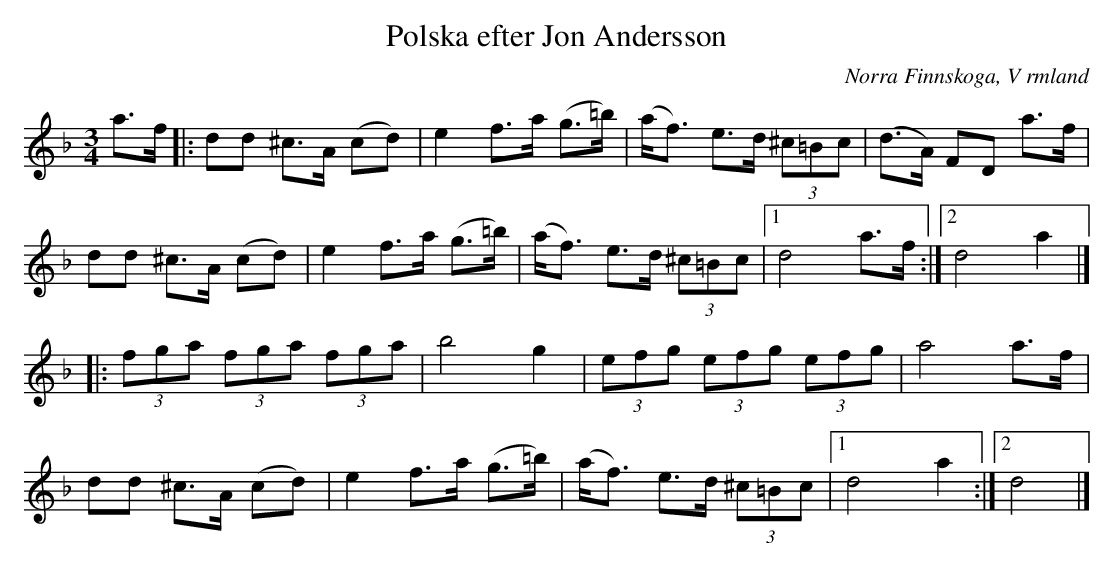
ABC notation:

X:1
T:Polska efter Jon Andersson
O:Norra Finnskoga, V rmland
M:3/4
L:1/8
K:Dm
a3/2f/2|:dd ^c3/2A/2 (cd)|e2 f3/2a/2 (g3/2=b/2)| (a/2f3/2) e3/2d/2 (3^c=Bc|(d3/2A/2) FD a3/2f/2|
dd ^c3/2A/2 (cd)|e2 f3/2a/2 (g3/2=b/2)| (a/2f3/2) e3/2d/2 (3^c=Bc|1 d4  a3/2f/2:|2 d4  a2|]
|:(3fga (3fga (3fga|b4 g2|(3efg (3efg (3efg|a4 a3/2f/2|
dd ^c3/2A/2 (cd)|e2 f3/2a/2 (g3/2=b/2)| (a/2f3/2) e3/2d/2 (3^c=Bc|1 d4  a2:|2 d4|]
